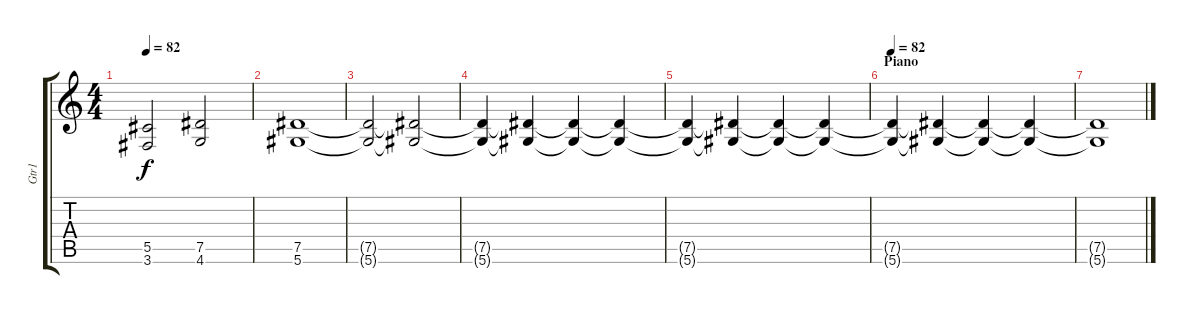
\track ("Gtr1" "Gtr1") {instrument overdrivenguitar}
\staff {score tabs}
\tuning (Eb4 Bb3 Gb3 Db3 Ab2 Eb2) {hide}
\ts (4 4)
\tempo 82
\clef g2
\ks c
(5.5 3.6).2{dy f} (7.5 4.6).2 |
(7.5 5.6).1 |
(7.5{t} 5.6{t}).2{volume 14} (7.5{t} 5.6{t}).2{volume 13} |
(7.5{t} 5.6{t}).4{volume 12} (7.5{t} 5.6{t}).4{volume 11} (7.5{t} 5.6{t}).4{volume 10} (7.5{t} 5.6{t}).4{volume 9} |
(7.5{t} 5.6{t}).4{volume 8} (7.5{t} 5.6{t}).4{volume 7} (7.5{t} 5.6{t}).4{volume 6} (7.5{t} 5.6{t}).4{volume 5} |
\section ("" "Piano")
\tempo 82
(7.5{t} 5.6{t}).4{volume 4} (7.5{t} 5.6{t}).4{volume 3} (7.5{t} 5.6{t}).4{volume 2} (7.5{t} 5.6{t}).4{volume 1} |
(7.5{t} 5.6{t}).1
